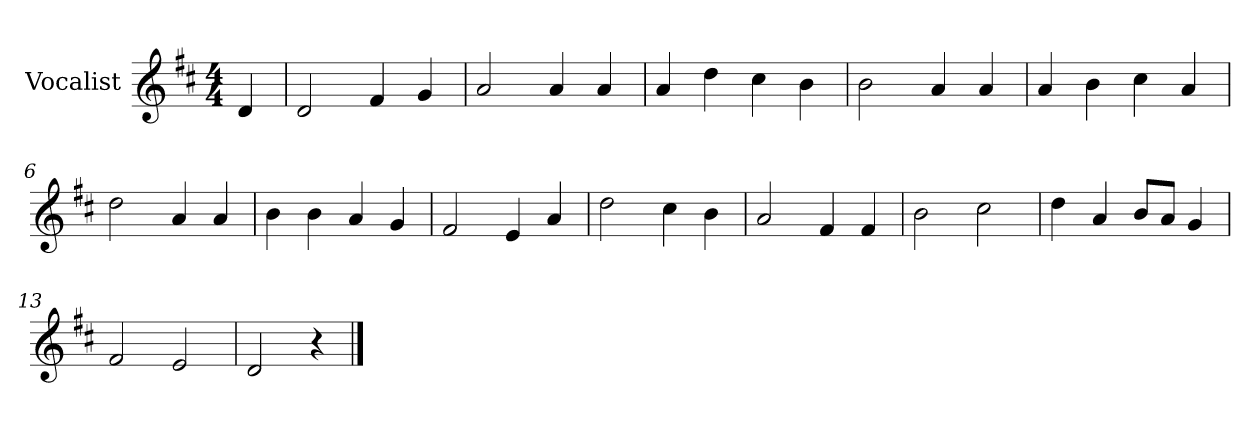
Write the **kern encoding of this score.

**kern
*part1
*staff1
*I"Vocalist
*k[f#c#]
*D:
*M4/4
=
4d
=1
2d
4f#
4g
=2
2a
4a
4a
=3
4a
4dd
4cc#
4b
=4
2b
4a
4a
=5
4a
4b
4cc#
4a
=6
2dd
4a
4a
=7
4b
4b
4a
4g
=8
2f#
4e
4a
=9
2dd
4cc#
4b
=10
2a
4f#
4f#
=11
2b
2cc#
=12
4dd
4a
8bL
8aJ
4g
=13
2f#
2e
=14
2d
4r
==
*-
